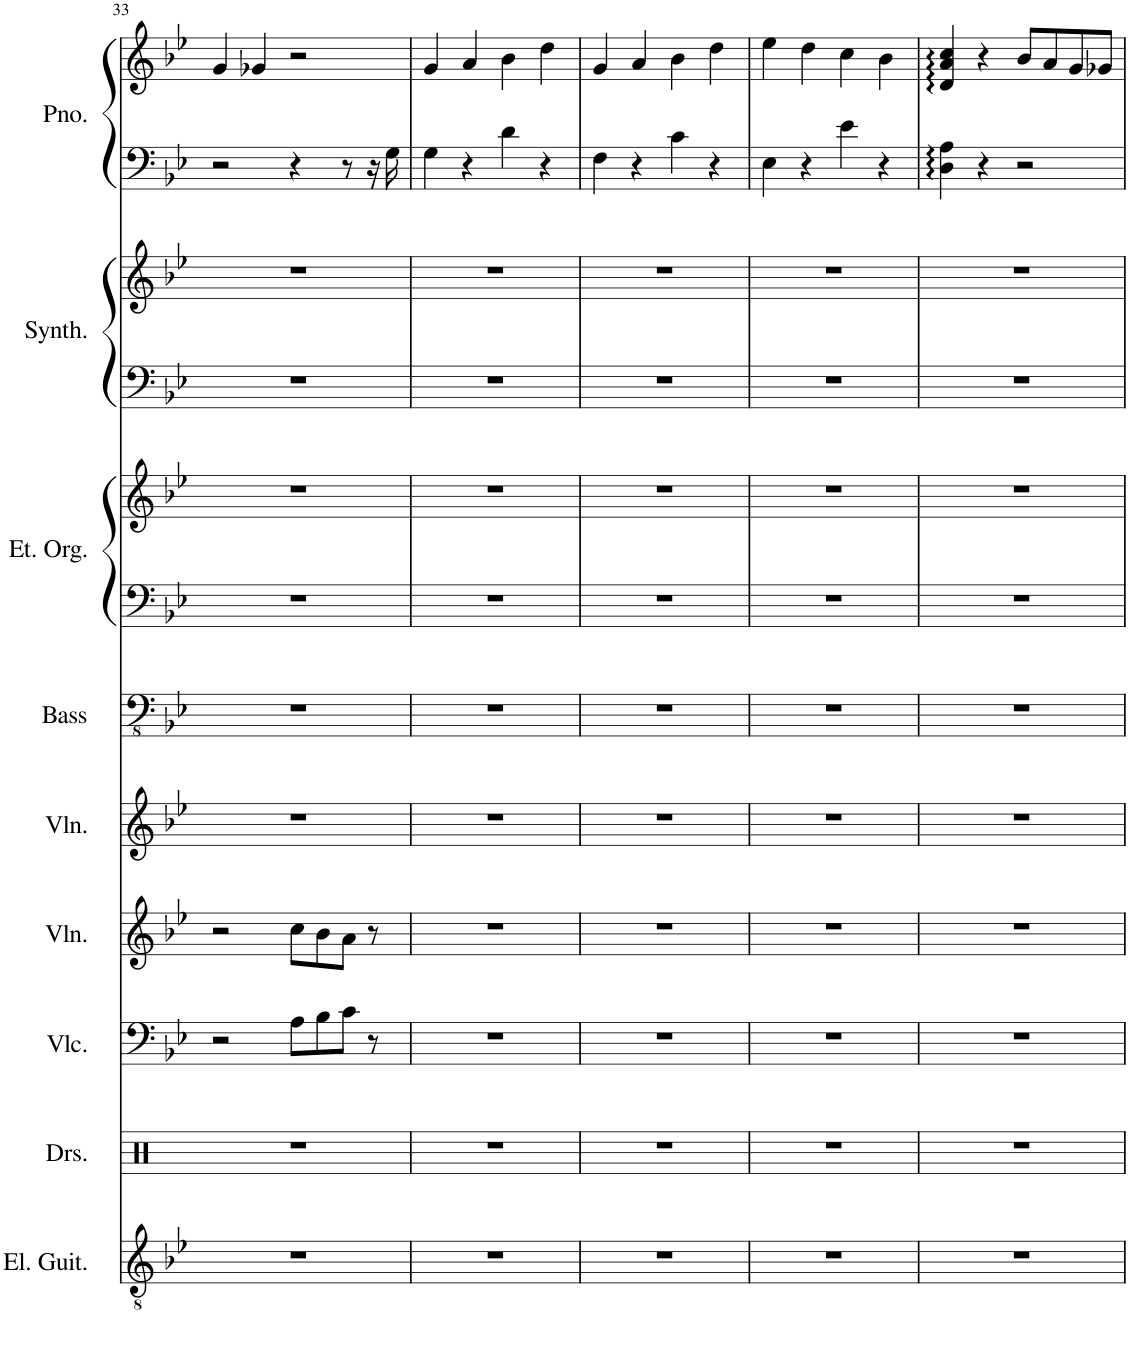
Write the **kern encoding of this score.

**kern	**kern	**kern	**kern	**kern	**kern	**kern	**kern	**kern	**kern	**kern	**kern
*part9	*part8	*part7	*part6	*part5	*part4	*part3	*part3	*part2	*part2	*part1	*part1
*staff12	*staff11	*staff10	*staff9	*staff8	*staff7	*staff6	*staff5	*staff4	*staff3	*staff2	*staff1
*I"Electric Guitar	*I"Drumset	*I"Violoncello	*I"Violin	*I"Violin	*I"Acoustic Bass	*I"Electronic Organ	*	*I"Keyboard Synthesizer	*	*I"Piano	*
*I'El. Guit.	*I'Drs.	*I'Vlc.	*I'Vln.	*I'Vln.	*I'Bass	*I'Et. Org.	*	*I'Synth.	*	*I'Pno.	*
!!LO:PB:g=z
*clefGv2	*clefX	*clefF4	*clefG2	*clefG2	*clefFv4	*clefF4	*clefG2	*clefF4	*clefG2	*clefF4	*clefG2
*k[b-e-]	*k[]	*k[b-e-]	*k[b-e-]	*k[b-e-]	*k[b-e-]	*k[b-e-]	*k[b-e-]	*k[b-e-]	*k[b-e-]	*k[b-e-]	*k[b-e-]
*M4/4	*M4/4	*M4/4	*M4/4	*M4/4	*M4/4	*M4/4	*M4/4	*M4/4	*M4/4	*M4/4	*M4/4
=33	=33	=33	=33	=33	=33	=33	=33	=33	=33	=33	=33
1r	1r	2r	2r	1r	1r	1r	1r	1r	1r	2r	4g/
.	.	.	.	.	.	.	.	.	.	.	4g-X/
.	.	8A\L	8cc\L	.	.	.	.	.	.	4r	2r
.	.	8B-\	8b-\	.	.	.	.	.	.	.	.
.	.	8c\J	8a\J	.	.	.	.	.	.	8r	.
.	.	8r	8r	.	.	.	.	.	.	16r	.
.	.	.	.	.	.	.	.	.	.	16G\	.
=34	=34	=34	=34	=34	=34	=34	=34	=34	=34	=34	=34
1r	1r	1r	1r	1r	1r	1r	1r	1r	1r	4G\	4g/
.	.	.	.	.	.	.	.	.	.	4r	4a/
.	.	.	.	.	.	.	.	.	.	4d\	4b-\
.	.	.	.	.	.	.	.	.	.	4r	4dd\
=35	=35	=35	=35	=35	=35	=35	=35	=35	=35	=35	=35
1r	1r	1r	1r	1r	1r	1r	1r	1r	1r	4F\	4g/
.	.	.	.	.	.	.	.	.	.	4r	4a/
.	.	.	.	.	.	.	.	.	.	4c\	4b-\
.	.	.	.	.	.	.	.	.	.	4r	4dd\
=36	=36	=36	=36	=36	=36	=36	=36	=36	=36	=36	=36
1r	1r	1r	1r	1r	1r	1r	1r	1r	1r	4E-\	4ee-\
.	.	.	.	.	.	.	.	.	.	4r	4dd\
.	.	.	.	.	.	.	.	.	.	4e-\	4cc\
.	.	.	.	.	.	.	.	.	.	4r	4b-\
=37	=37	=37	=37	=37	=37	=37	=37	=37	=37	=37	=37
1r	1r	1r	1r	1r	1r	1r	1r	1r	1r	4D\ 4A\	4d/ 4a/ 4cc/
.	.	.	.	.	.	.	.	.	.	4r	4r
.	.	.	.	.	.	.	.	.	.	2r	8b-/L
.	.	.	.	.	.	.	.	.	.	.	8a/
.	.	.	.	.	.	.	.	.	.	.	8g/
.	.	.	.	.	.	.	.	.	.	.	8g-X/J
=	=	=	=	=	=	=	=	=	=	=	=
*-	*-	*-	*-	*-	*-	*-	*-	*-	*-	*-	*-
